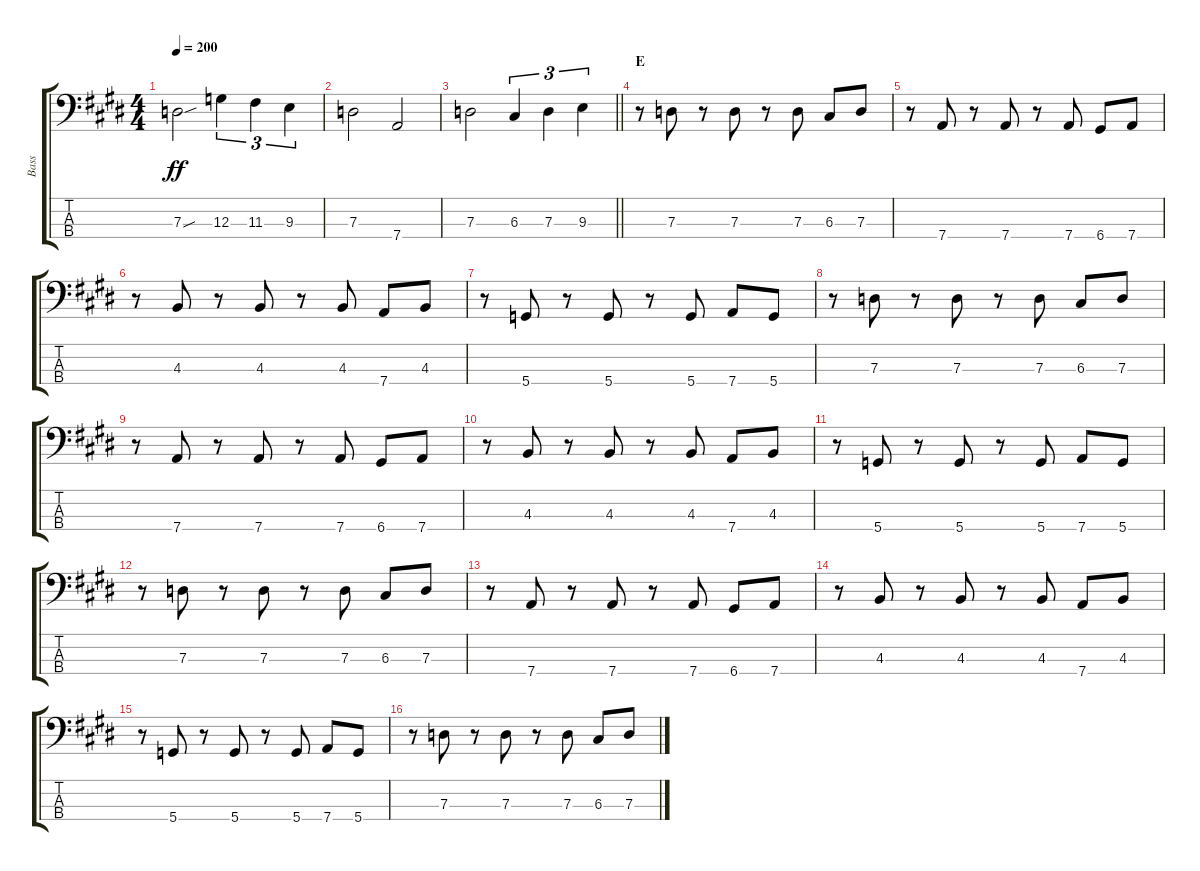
\track ("Bass" "Bass") {instrument electricbasspick}
\staff {score tabs}
\tuning (F2 C2 G1 D1) {hide}
\ts (4 4)
\tempo 200
\clef f4
\ks e
7.3{sou}.2{dy ff} 12.3.4{tu (3 2)} 11.3.4{tu (3 2)} 9.3.4{tu (3 2)} |
7.3.2 7.4.2 |
\barLineRight lightlight
7.3.2 6.3.4{tu (3 2)} 7.3.4{tu (3 2)} 9.3.4{tu (3 2)} |
\section ("" "E")
r.8 7.3.8 r.8 7.3.8 r.8 7.3.8 6.3.8 7.3.8 |
r.8 7.4.8 r.8 7.4.8 r.8 7.4.8 6.4.8 7.4.8 |
r.8 4.3.8 r.8 4.3.8 r.8 4.3.8 7.4.8 4.3.8 |
r.8 5.4.8 r.8 5.4.8 r.8 5.4.8 7.4.8 5.4.8 |
r.8 7.3.8 r.8 7.3.8 r.8 7.3.8 6.3.8 7.3.8 |
r.8 7.4.8 r.8 7.4.8 r.8 7.4.8 6.4.8 7.4.8 |
r.8 4.3.8 r.8 4.3.8 r.8 4.3.8 7.4.8 4.3.8 |
r.8 5.4.8 r.8 5.4.8 r.8 5.4.8 7.4.8 5.4.8 |
r.8 7.3.8 r.8 7.3.8 r.8 7.3.8 6.3.8 7.3.8 |
r.8 7.4.8 r.8 7.4.8 r.8 7.4.8 6.4.8 7.4.8 |
r.8 4.3.8 r.8 4.3.8 r.8 4.3.8 7.4.8 4.3.8 |
r.8 5.4.8 r.8 5.4.8 r.8 5.4.8 7.4.8 5.4.8 |
r.8 7.3.8 r.8 7.3.8 r.8 7.3.8 6.3.8 7.3.8
